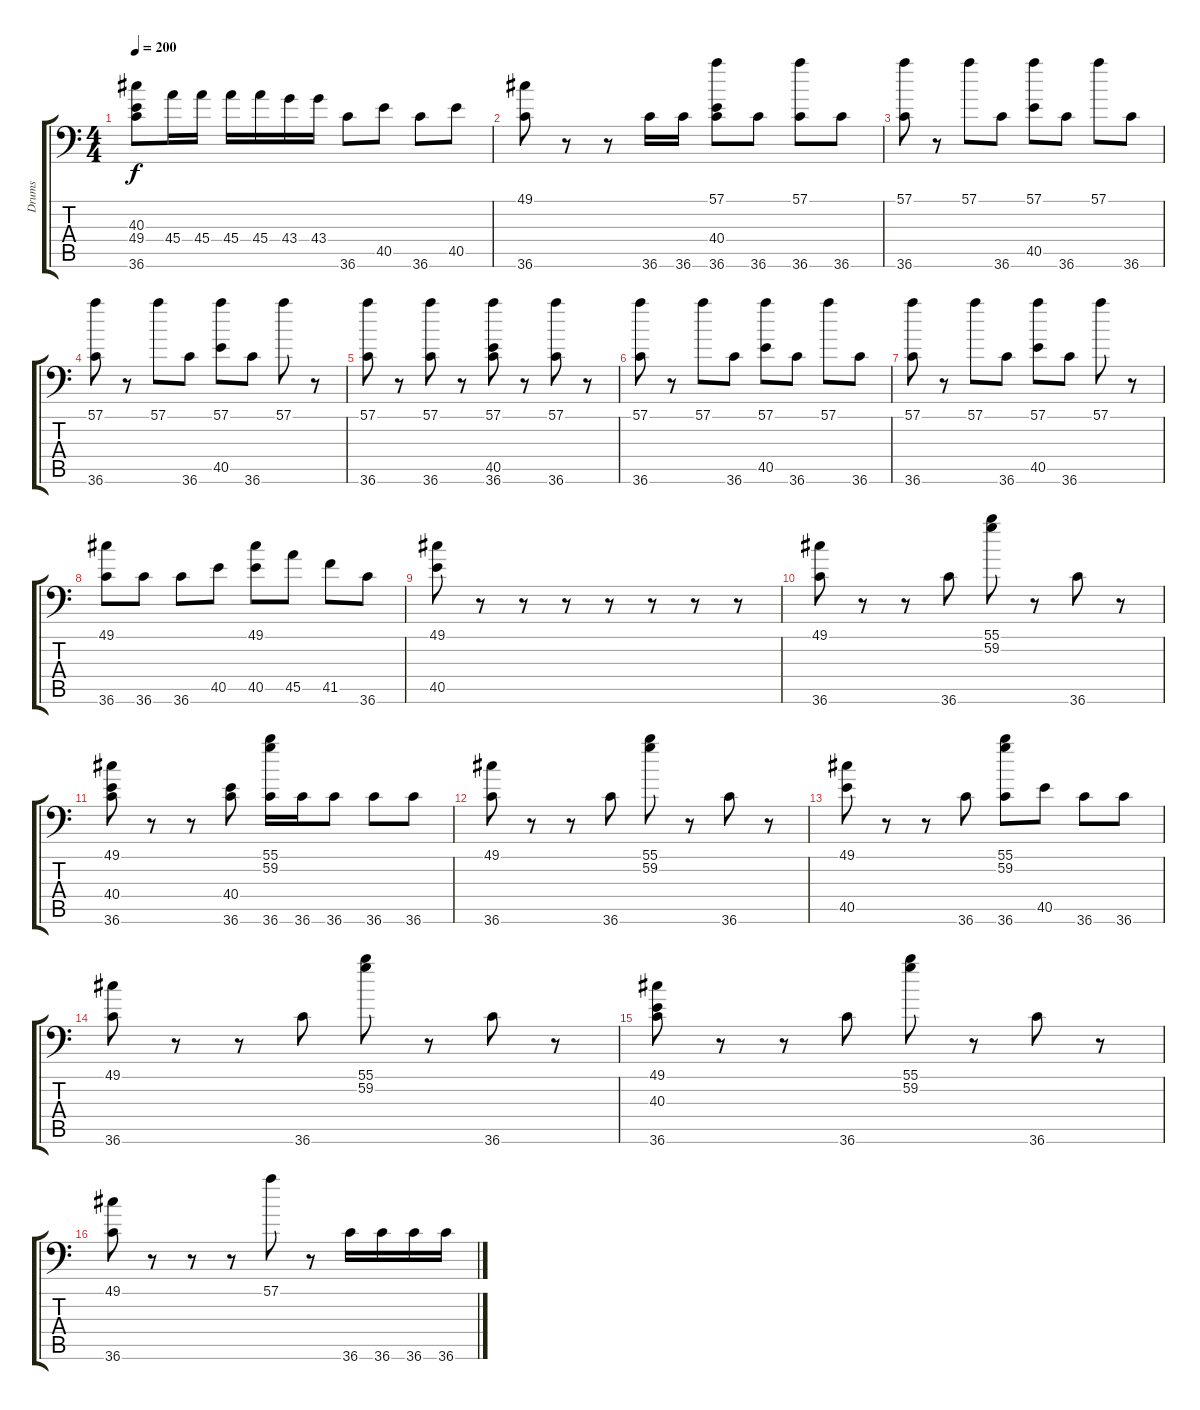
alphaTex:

\track ("Drums" "Drums") {instrument acousticgrandpiano}
\staff {score tabs}
\tuning (C-1 C-1 C-1 C-1 C-1 C-1) {hide}
\ts (4 4)
\tempo 200
\clef f4
\ks c
(40.3 49.4 36.6).8{dy f} 45.4.16 45.4.16 45.4.16 45.4.16 43.4.16 43.4.16 36.6.8 40.5.8 36.6.8 40.5.8 |
(49.1 36.6).8 r.8 r.8 36.6.16 36.6.16 (57.1 40.4 36.6).8 36.6.8 (57.1 36.6).8 36.6.8 |
(57.1 36.6).8 r.8 57.1.8 36.6.8 (57.1 40.5).8 36.6.8 57.1.8 36.6.8 |
(57.1 36.6).8 r.8 57.1.8 36.6.8 (57.1 40.5).8 36.6.8 57.1.8 r.8 |
(57.1 36.6).8 r.8 (57.1 36.6).8 r.8 (57.1 40.5 36.6).8 r.8 (57.1 36.6).8 r.8 |
(57.1 36.6).8 r.8 57.1.8 36.6.8 (57.1 40.5).8 36.6.8 57.1.8 36.6.8 |
(57.1 36.6).8 r.8 57.1.8 36.6.8 (57.1 40.5).8 36.6.8 57.1.8 r.8 |
(49.1 36.6).8 36.6.8 36.6.8 40.5.8 (49.1 40.5).8 45.5.8 41.5.8 36.6.8 |
(49.1 40.5).8 r.8 r.8 r.8 r.8 r.8 r.8 r.8 |
(49.1 36.6).8 r.8 r.8 36.6.8 (55.1 59.2).8 r.8 36.6.8 r.8 |
(49.1 40.4 36.6).8 r.8 r.8 (40.4 36.6).8 (55.1 59.2 36.6).16 36.6.16 36.6.8 36.6.8 36.6.8 |
(49.1 36.6).8 r.8 r.8 36.6.8 (55.1 59.2).8 r.8 36.6.8 r.8 |
(49.1 40.5).8 r.8 r.8 36.6.8 (55.1 59.2 36.6).8 40.5.8 36.6.8 36.6.8 |
(49.1 36.6).8 r.8 r.8 36.6.8 (55.1 59.2).8 r.8 36.6.8 r.8 |
(49.1 40.3 36.6).8 r.8 r.8 36.6.8 (55.1 59.2).8 r.8 36.6.8 r.8 |
(49.1 36.6).8 r.8 r.8 r.8 57.1.8 r.8 36.6.16 36.6.16 36.6.16 36.6.16
